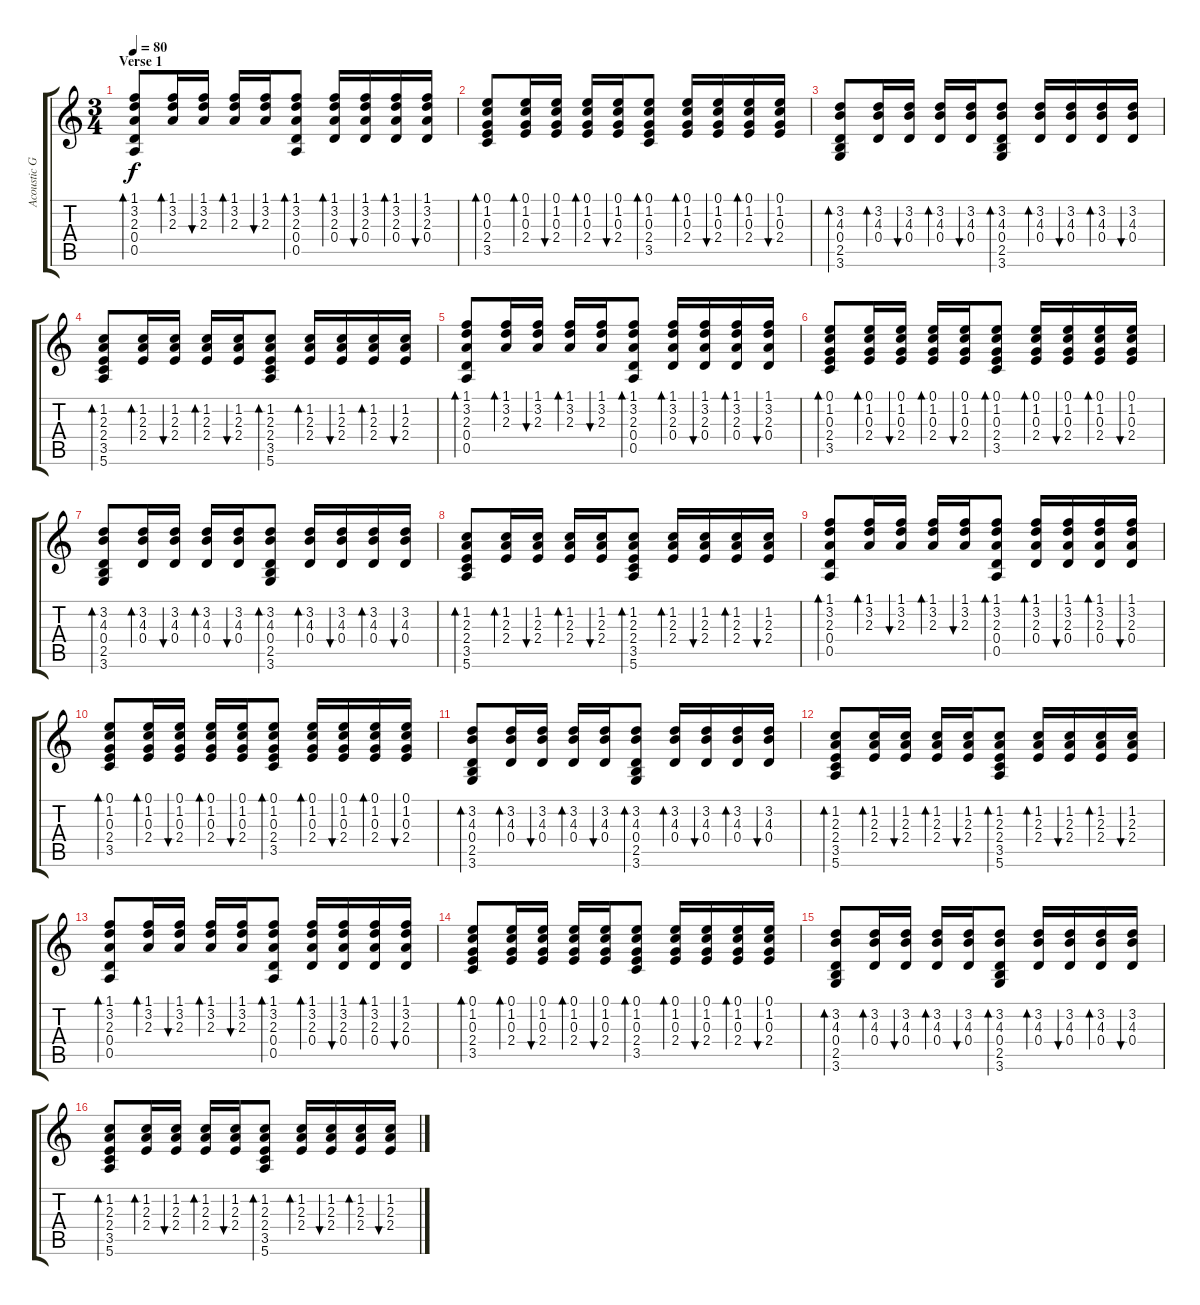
\track ("Acoustic Guitar" "Acoustic G") {instrument acousticguitarsteel}
\staff {score tabs}
\tuning (E4 B3 G3 D3 A2 E2) {hide}
\ts (3 4)
\section ("" "Verse 1")
\tempo 80
\clef g2
\ks c
(1.1 3.2 2.3 0.4 0.5).8{bd 60 dy f} (1.1 3.2 2.3).16{bd 60} (1.1 3.2 2.3).16{bu 60} (1.1 3.2 2.3).16{bd 60} (1.1 3.2 2.3).16{bu 60} (1.1 3.2 2.3 0.4 0.5).8{bd 60} (1.1 3.2 2.3 0.4).16{bd 60} (1.1 3.2 2.3 0.4).16{bu 60} (1.1 3.2 2.3 0.4).16{bd 60} (1.1 3.2 2.3 0.4).16{bu 60} |
(0.1 1.2 0.3 2.4 3.5).8{bd 60} (0.1 1.2 0.3 2.4).16{bd 60} (0.1 1.2 0.3 2.4).16{bu 60} (0.1 1.2 0.3 2.4).16{bd 60} (0.1 1.2 0.3 2.4).16{bu 60} (0.1 1.2 0.3 2.4 3.5).8{bd 60} (0.1 1.2 0.3 2.4).16{bd 60} (0.1 1.2 0.3 2.4).16{bu 60} (0.1 1.2 0.3 2.4).16{bd 60} (0.1 1.2 0.3 2.4).16{bu 60} |
(3.2 4.3 0.4 2.5 3.6).8{bd 60} (3.2 4.3 0.4).16{bd 60} (3.2 4.3 0.4).16{bu 60} (3.2 4.3 0.4).16{bd 60} (3.2 4.3 0.4).16{bu 60} (3.2 4.3 0.4 2.5 3.6).8{bd 60} (3.2 4.3 0.4).16{bd 60} (3.2 4.3 0.4).16{bu 60} (3.2 4.3 0.4).16{bd 60} (3.2 4.3 0.4).16{bu 60} |
(1.2 2.3 2.4 3.5 5.6).8{bd 60} (1.2 2.3 2.4).16{bd 60} (1.2 2.3 2.4).16{bu 60} (1.2 2.3 2.4).16{bd 60} (1.2 2.3 2.4).16{bu 60} (1.2 2.3 2.4 3.5 5.6).8{bd 60} (1.2 2.3 2.4).16{bd 60} (1.2 2.3 2.4).16{bu 60} (1.2 2.3 2.4).16{bd 60} (1.2 2.3 2.4).16{bu 60} |
(1.1 3.2 2.3 0.4 0.5).8{bd 60} (1.1 3.2 2.3).16{bd 60} (1.1 3.2 2.3).16{bu 60} (1.1 3.2 2.3).16{bd 60} (1.1 3.2 2.3).16{bu 60} (1.1 3.2 2.3 0.4 0.5).8{bd 60} (1.1 3.2 2.3 0.4).16{bd 60} (1.1 3.2 2.3 0.4).16{bu 60} (1.1 3.2 2.3 0.4).16{bd 60} (1.1 3.2 2.3 0.4).16{bu 60} |
(0.1 1.2 0.3 2.4 3.5).8{bd 60} (0.1 1.2 0.3 2.4).16{bd 60} (0.1 1.2 0.3 2.4).16{bu 60} (0.1 1.2 0.3 2.4).16{bd 60} (0.1 1.2 0.3 2.4).16{bu 60} (0.1 1.2 0.3 2.4 3.5).8{bd 60} (0.1 1.2 0.3 2.4).16{bd 60} (0.1 1.2 0.3 2.4).16{bu 60} (0.1 1.2 0.3 2.4).16{bd 60} (0.1 1.2 0.3 2.4).16{bu 60} |
(3.2 4.3 0.4 2.5 3.6).8{bd 60} (3.2 4.3 0.4).16{bd 60} (3.2 4.3 0.4).16{bu 60} (3.2 4.3 0.4).16{bd 60} (3.2 4.3 0.4).16{bu 60} (3.2 4.3 0.4 2.5 3.6).8{bd 60} (3.2 4.3 0.4).16{bd 60} (3.2 4.3 0.4).16{bu 60} (3.2 4.3 0.4).16{bd 60} (3.2 4.3 0.4).16{bu 60} |
(1.2 2.3 2.4 3.5 5.6).8{bd 60} (1.2 2.3 2.4).16{bd 60} (1.2 2.3 2.4).16{bu 60} (1.2 2.3 2.4).16{bd 60} (1.2 2.3 2.4).16{bu 60} (1.2 2.3 2.4 3.5 5.6).8{bd 60} (1.2 2.3 2.4).16{bd 60} (1.2 2.3 2.4).16{bu 60} (1.2 2.3 2.4).16{bd 60} (1.2 2.3 2.4).16{bu 60} |
(1.1 3.2 2.3 0.4 0.5).8{bd 60} (1.1 3.2 2.3).16{bd 60} (1.1 3.2 2.3).16{bu 60} (1.1 3.2 2.3).16{bd 60} (1.1 3.2 2.3).16{bu 60} (1.1 3.2 2.3 0.4 0.5).8{bd 60} (1.1 3.2 2.3 0.4).16{bd 60} (1.1 3.2 2.3 0.4).16{bu 60} (1.1 3.2 2.3 0.4).16{bd 60} (1.1 3.2 2.3 0.4).16{bu 60} |
(0.1 1.2 0.3 2.4 3.5).8{bd 60} (0.1 1.2 0.3 2.4).16{bd 60} (0.1 1.2 0.3 2.4).16{bu 60} (0.1 1.2 0.3 2.4).16{bd 60} (0.1 1.2 0.3 2.4).16{bu 60} (0.1 1.2 0.3 2.4 3.5).8{bd 60} (0.1 1.2 0.3 2.4).16{bd 60} (0.1 1.2 0.3 2.4).16{bu 60} (0.1 1.2 0.3 2.4).16{bd 60} (0.1 1.2 0.3 2.4).16{bu 60} |
(3.2 4.3 0.4 2.5 3.6).8{bd 60} (3.2 4.3 0.4).16{bd 60} (3.2 4.3 0.4).16{bu 60} (3.2 4.3 0.4).16{bd 60} (3.2 4.3 0.4).16{bu 60} (3.2 4.3 0.4 2.5 3.6).8{bd 60} (3.2 4.3 0.4).16{bd 60} (3.2 4.3 0.4).16{bu 60} (3.2 4.3 0.4).16{bd 60} (3.2 4.3 0.4).16{bu 60} |
(1.2 2.3 2.4 3.5 5.6).8{bd 60} (1.2 2.3 2.4).16{bd 60} (1.2 2.3 2.4).16{bu 60} (1.2 2.3 2.4).16{bd 60} (1.2 2.3 2.4).16{bu 60} (1.2 2.3 2.4 3.5 5.6).8{bd 60} (1.2 2.3 2.4).16{bd 60} (1.2 2.3 2.4).16{bu 60} (1.2 2.3 2.4).16{bd 60} (1.2 2.3 2.4).16{bu 60} |
(1.1 3.2 2.3 0.4 0.5).8{bd 60} (1.1 3.2 2.3).16{bd 60} (1.1 3.2 2.3).16{bu 60} (1.1 3.2 2.3).16{bd 60} (1.1 3.2 2.3).16{bu 60} (1.1 3.2 2.3 0.4 0.5).8{bd 60} (1.1 3.2 2.3 0.4).16{bd 60} (1.1 3.2 2.3 0.4).16{bu 60} (1.1 3.2 2.3 0.4).16{bd 60} (1.1 3.2 2.3 0.4).16{bu 60} |
(0.1 1.2 0.3 2.4 3.5).8{bd 60} (0.1 1.2 0.3 2.4).16{bd 60} (0.1 1.2 0.3 2.4).16{bu 60} (0.1 1.2 0.3 2.4).16{bd 60} (0.1 1.2 0.3 2.4).16{bu 60} (0.1 1.2 0.3 2.4 3.5).8{bd 60} (0.1 1.2 0.3 2.4).16{bd 60} (0.1 1.2 0.3 2.4).16{bu 60} (0.1 1.2 0.3 2.4).16{bd 60} (0.1 1.2 0.3 2.4).16{bu 60} |
(3.2 4.3 0.4 2.5 3.6).8{bd 60} (3.2 4.3 0.4).16{bd 60} (3.2 4.3 0.4).16{bu 60} (3.2 4.3 0.4).16{bd 60} (3.2 4.3 0.4).16{bu 60} (3.2 4.3 0.4 2.5 3.6).8{bd 60} (3.2 4.3 0.4).16{bd 60} (3.2 4.3 0.4).16{bu 60} (3.2 4.3 0.4).16{bd 60} (3.2 4.3 0.4).16{bu 60} |
(1.2 2.3 2.4 3.5 5.6).8{bd 60} (1.2 2.3 2.4).16{bd 60} (1.2 2.3 2.4).16{bu 60} (1.2 2.3 2.4).16{bd 60} (1.2 2.3 2.4).16{bu 60} (1.2 2.3 2.4 3.5 5.6).8{bd 60} (1.2 2.3 2.4).16{bd 60} (1.2 2.3 2.4).16{bu 60} (1.2 2.3 2.4).16{bd 60} (1.2 2.3 2.4).16{bu 60}
